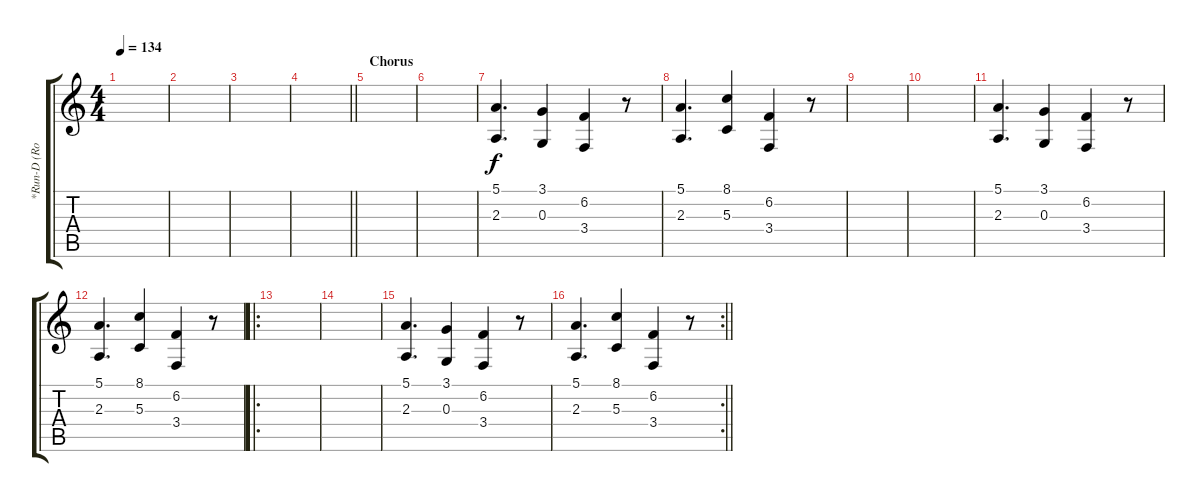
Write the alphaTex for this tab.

\track ("*Run-D (Robot Vocal)" "*Run-D (Ro") {instrument lead2sawtooth}
\staff {score tabs}
\tuning (E4 B3 G3 D3 A2 E2) {hide}
\ts (4 4)
\tempo 134
\clef g2
\ks c
|
|
|
\barLineRight lightlight
|
\section ("" "Chorus")
|
|
(5.1 2.3).4{d dy f} (3.1 0.3).4 (6.2 3.4).4 r.8 |
(5.1 2.3).4{d} (8.1 5.3).4 (6.2 3.4).4 r.8 |
|
|
(5.1 2.3).4{d} (3.1 0.3).4 (6.2 3.4).4 r.8 |
(5.1 2.3).4{d} (8.1 5.3).4 (6.2 3.4).4 r.8 |
\ro
|
|
(5.1 2.3).4{d} (3.1 0.3).4 (6.2 3.4).4 r.8 |
\rc 2
\barLineRight lightlight
(5.1 2.3).4{d} (8.1 5.3).4 (6.2 3.4).4 r.8
